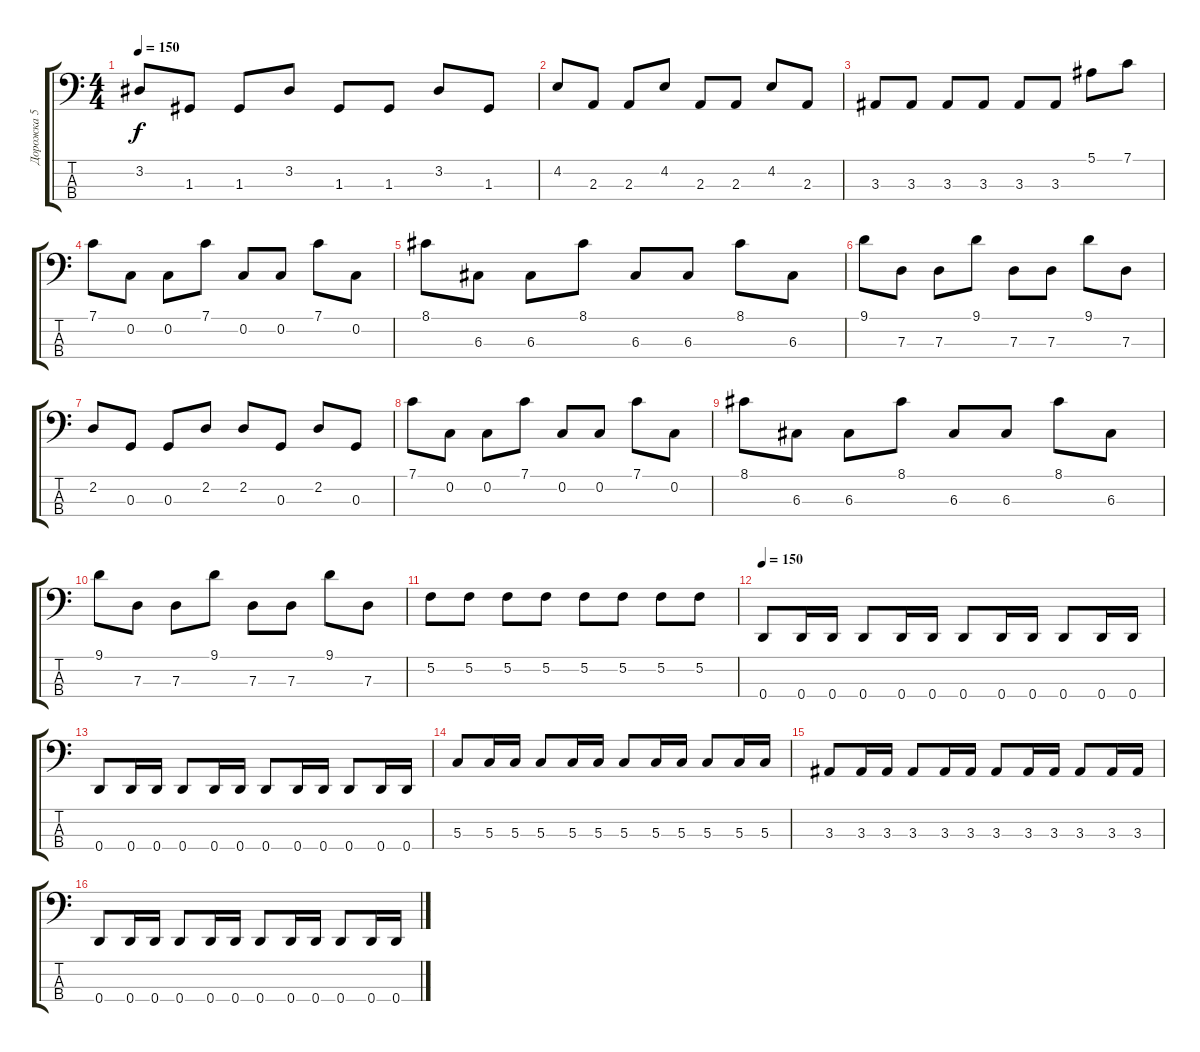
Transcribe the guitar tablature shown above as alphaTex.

\track ("Дорожка 5" "Дорожка 5") {instrument electricbassfinger}
\staff {score tabs}
\tuning (F2 C2 G1 D1) {hide}
\ts (4 4)
\tempo 150
\clef f4
\ks c
3.2.8{dy f} 1.3.8 1.3.8 3.2.8 1.3.8 1.3.8 3.2.8 1.3.8 |
4.2.8 2.3.8 2.3.8 4.2.8 2.3.8 2.3.8 4.2.8 2.3.8 |
3.3.8 3.3.8 3.3.8 3.3.8 3.3.8 3.3.8 5.1.8 7.1.8 |
7.1.8 0.2.8 0.2.8 7.1.8 0.2.8 0.2.8 7.1.8 0.2.8 |
8.1.8 6.3.8 6.3.8 8.1.8 6.3.8 6.3.8 8.1.8 6.3.8 |
9.1.8 7.3.8 7.3.8 9.1.8 7.3.8 7.3.8 9.1.8 7.3.8 |
2.2.8 0.3.8 0.3.8 2.2.8 2.2.8 0.3.8 2.2.8 0.3.8 |
7.1.8 0.2.8 0.2.8 7.1.8 0.2.8 0.2.8 7.1.8 0.2.8 |
8.1.8 6.3.8 6.3.8 8.1.8 6.3.8 6.3.8 8.1.8 6.3.8 |
9.1.8 7.3.8 7.3.8 9.1.8 7.3.8 7.3.8 9.1.8 7.3.8 |
5.2.8 5.2.8 5.2.8 5.2.8 5.2.8 5.2.8 5.2.8 5.2.8 |
\tempo 150
0.4.8 0.4.16 0.4.16 0.4.8 0.4.16 0.4.16 0.4.8 0.4.16 0.4.16 0.4.8 0.4.16 0.4.16 |
0.4.8 0.4.16 0.4.16 0.4.8 0.4.16 0.4.16 0.4.8 0.4.16 0.4.16 0.4.8 0.4.16 0.4.16 |
5.3.8 5.3.16 5.3.16 5.3.8 5.3.16 5.3.16 5.3.8 5.3.16 5.3.16 5.3.8 5.3.16 5.3.16 |
3.3.8 3.3.16 3.3.16 3.3.8 3.3.16 3.3.16 3.3.8 3.3.16 3.3.16 3.3.8 3.3.16 3.3.16 |
0.4.8 0.4.16 0.4.16 0.4.8 0.4.16 0.4.16 0.4.8 0.4.16 0.4.16 0.4.8 0.4.16 0.4.16
